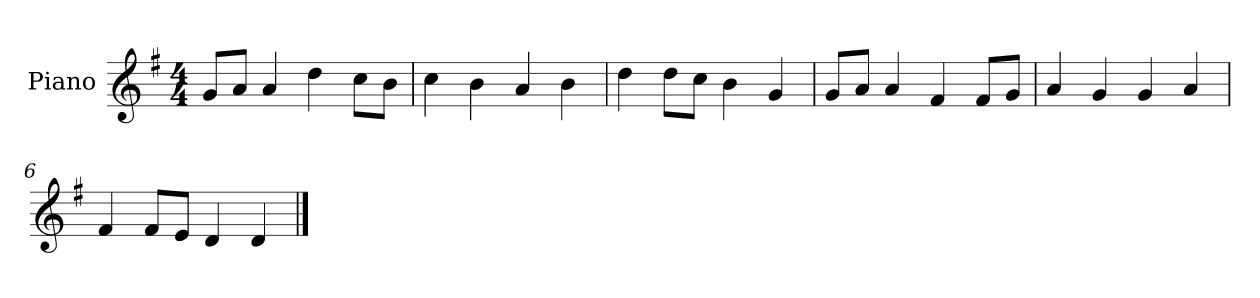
**kern
*part1
*staff1
*I"Piano
*I'P-no
*clefG2
*k[f#]
*M4/4
*MM90
=1
8g/L
8a/J
4a/
4dd\
8cc\L
8b\J
=2
4cc\
4b\
4a/
4b\
=3
4dd\
8dd\L
8cc\J
4b\
4g/
=4
8g/L
8a/J
4a/
4f#/
8f#/L
8g/J
=5
4a/
4g/
4g/
4a/
=6
4f#/
8f#/L
8e/J
4d/
4d/
==
*-
